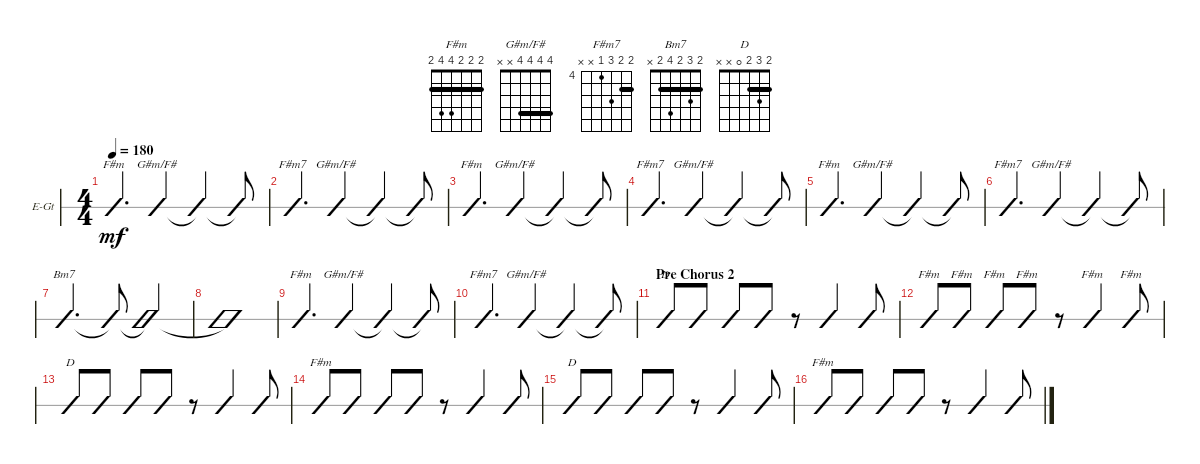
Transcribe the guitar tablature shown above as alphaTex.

\defaultSystemsLayout 4
\bracketExtendMode groupsimilarinstruments
\firstSystemTrackNameOrientation horizontal
\otherSystemsTrackNameOrientation horizontal
\track ("Rhythm" "E-Gt") {instrument electricguitarclean}
\staff {slash}
\tuning (E4 B3 G3 D3 A2 E2)
\chord ("F#m" 2 2 2 4 x x) {barre (2 2)}
\chord ("G#m/F#" 4 4 4 4 x x) {barre (4 4 4)}
\chord ("F#m7" 5 5 6 4 x x) {firstfret 4 barre 5}
\chord ("Bm7" 2 3 2 4 2 x) {barre (2 2)}
\chord ("D" 2 3 2 0 x x) {barre 2}
\chord ("F#m" 2 2 2 4 4 2) {barre (2 2 2)}
\ts (4 4)
\tempo 180
\clef g2
\scale
0.333333
\ks f#minor
(4.4 2.3 2.2).4{d ch "F#m" dy mf} (4.4 4.3 4.2 4.1).4{ch "G#m/F#"} (4.4{t} 4.3{t} 4.2{t} 4.1{t}).4 (4.4{t} 4.3{t} 4.2{t} 4.1{t}).8 |
\scale
0.333333 (4.4 6.3 5.2 5.1).4{d ch "F#m7"} (4.4 4.3 4.2 4.1).4{ch "G#m/F#"} (4.4{t} 4.3{t} 4.2{t} 4.1{t}).4 (4.4{t} 4.3{t} 4.2{t} 4.1{t}).8 |
\scale
0.333333 (4.4 2.3 2.2).4{d ch "F#m"} (4.4 4.3 4.2 4.1).4{ch "G#m/F#"} (4.4{t} 4.3{t} 4.2{t} 4.1{t}).4 (4.4{t} 4.3{t} 4.2{t} 4.1{t}).8 |
\scale
0.333333 (4.4 6.3 5.2 5.1).4{d ch "F#m7"} (4.4 4.3 4.2 4.1).4{ch "G#m/F#"} (4.4{t} 4.3{t} 4.2{t} 4.1{t}).4 (4.4{t} 4.3{t} 4.2{t} 4.1{t}).8 |
\scale
0.333333 (4.4 2.3 2.2).4{d ch "F#m"} (4.4 4.3 4.2 4.1).4{ch "G#m/F#"} (4.4{t} 4.3{t} 4.2{t} 4.1{t}).4 (4.4{t} 4.3{t} 4.2{t} 4.1{t}).8 |
\scale
0.333333 (4.4 6.3 5.2 5.1).4{d ch "F#m7"} (4.4 4.3 4.2 4.1).4{ch "G#m/F#"} (4.4{t} 4.3{t} 4.2{t} 4.1{t}).4 (4.4{t} 4.3{t} 4.2{t} 4.1{t}).8 |
\scale
0.333333 (2.5 4.4 2.3 3.2 2.1).4{d ch "Bm7"} (2.5{t} 4.4{t} 2.3{t} 3.2{t} 2.1{t}).8 (2.5{t} 4.4{t} 2.3{t} 3.2{t} 2.1{t}).2 |
\scale
0.333333 (2.5{t} 4.4{t} 2.3{t} 3.2{t} 2.1{t}).1 |
\scale
0.333333 (4.4 2.3 2.2).4{d ch "F#m"} (4.4 4.3 4.2 4.1).4{ch "G#m/F#"} (4.4{t} 4.3{t} 4.2{t} 4.1{t}).4 (4.4{t} 4.3{t} 4.2{t} 4.1{t}).8 |
\scale
0.333333 (4.4 6.3 5.2 5.1).4{d ch "F#m7"} (4.4 4.3 4.2 4.1).4{ch "G#m/F#"} (4.4{t} 4.3{t} 4.2{t} 4.1{t}).4 (4.4{t} 4.3{t} 4.2{t} 4.1{t}).8 |
\section ("" "Pre Chorus 2")
\scale
0.333333 (0.4 2.3 3.2 2.1).8{ch "D"} (0.4 2.3 3.2 2.1).8 (0.4 2.3 3.2 2.1).8 (0.4 2.3 3.2 2.1).8 r.8 (0.4 2.3 3.2 2.1).4 (0.4 2.3 3.2 2.1).8 |
\scale
0.333333 (2.6 4.5 4.4 2.3 2.2 2.1).8{ch "F#m"} (2.6 4.5 4.4 2.3 2.2 2.1).8{ch "F#m"} (2.6 4.5 4.4 2.3 2.2 2.1).8{ch "F#m"} (2.6 4.5 4.4 2.3 2.2 2.1).8{ch "F#m"} r.8 (2.6 4.5 4.4 2.3 2.2 2.1).4{ch "F#m"} (2.6 4.5 4.4 2.3 2.2 2.1).8{ch "F#m"} |
\scale
0.333333 (0.4 2.3 3.2 2.1).8{ch "D"} (0.4 2.3 3.2 2.1).8 (0.4 2.3 3.2 2.1).8 (0.4 2.3 3.2 2.1).8 r.8 (0.4 2.3 3.2 2.1).4 (0.4 2.3 3.2 2.1).8 |
\scale
0.333333 (2.6 4.5 4.4 2.3 2.2 2.1).8{ch "F#m"} (2.6 4.5 4.4 2.3 2.2 2.1).8 (2.6 4.5 4.4 2.3 2.2 2.1).8 (2.6 4.5 4.4 2.3 2.2 2.1).8 r.8 (2.6 4.5 4.4 2.3 2.2 2.1).4 (2.6 4.5 4.4 2.3 2.2 2.1).8 |
\scale
0.333333 (0.4 2.3 3.2 2.1).8{ch "D"} (0.4 2.3 3.2 2.1).8 (0.4 2.3 3.2 2.1).8 (0.4 2.3 3.2 2.1).8 r.8 (0.4 2.3 3.2 2.1).4 (0.4 2.3 3.2 2.1).8 |
\scale
0.333333 (2.6 4.5 4.4 2.3 2.2 2.1).8{ch "F#m"} (2.6 4.5 4.4 2.3 2.2 2.1).8 (2.6 4.5 4.4 2.3 2.2 2.1).8 (2.6 4.5 4.4 2.3 2.2 2.1).8 r.8 (2.6 4.5 4.4 2.3 2.2 2.1).4 (2.6 4.5 4.4 2.3 2.2 2.1).8
